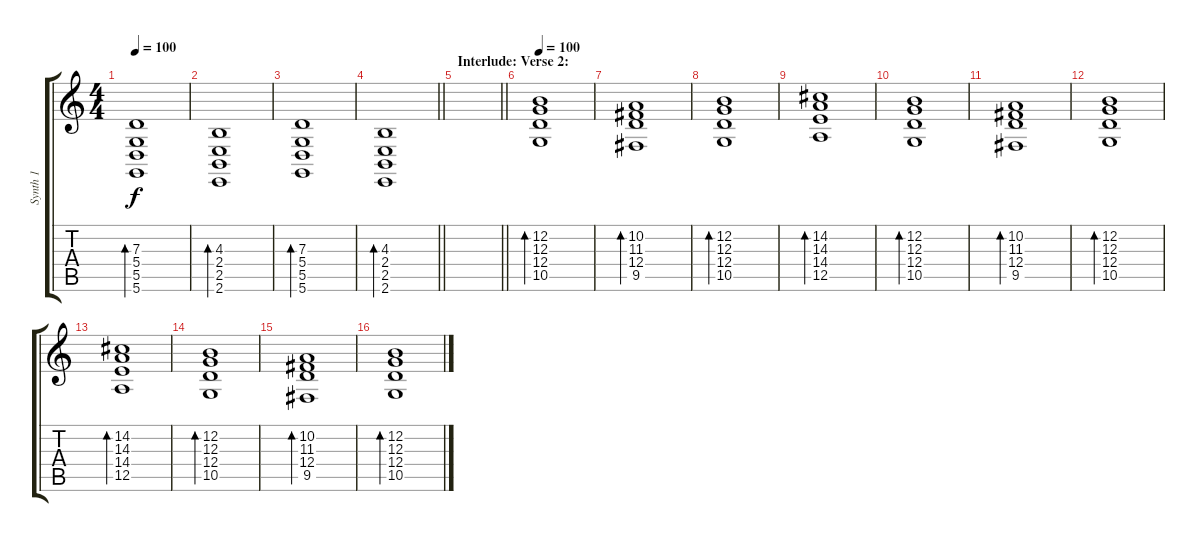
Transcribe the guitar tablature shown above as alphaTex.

\track ("Synth 1" "Synth 1") {instrument synthstrings2}
\staff {score tabs}
\tuning (E4 B3 G3 D3 A2 D2) {hide}
\ts (4 4)
\tempo 100
\clef g2
\ks c
(7.3 5.4 5.5 5.6).1{bd 60 dy f} |
(4.3 2.4 2.5 2.6).1{bd 60} |
(7.3 5.4 5.5 5.6).1{bd 60} |
\barLineRight lightlight
(4.3 2.4 2.5 2.6).1{bd 60} |
\section ("" "Interlude:")
\barLineRight lightlight
|
\section ("" "Verse 2:")
\tempo 100
(12.2 12.3 12.4 10.5).1{bd 30} |
(10.2 11.3 12.4 9.5).1{bd 30} |
(12.2 12.3 12.4 10.5).1{bd 60} |
(14.2 14.3 14.4 12.5).1{bd 60} |
(12.2 12.3 12.4 10.5).1{bd 30} |
(10.2 11.3 12.4 9.5).1{bd 30} |
(12.2 12.3 12.4 10.5).1{bd 60} |
(14.2 14.3 14.4 12.5).1{bd 60} |
(12.2 12.3 12.4 10.5).1{bd 30} |
(10.2 11.3 12.4 9.5).1{bd 30} |
(12.2 12.3 12.4 10.5).1{bd 60}
